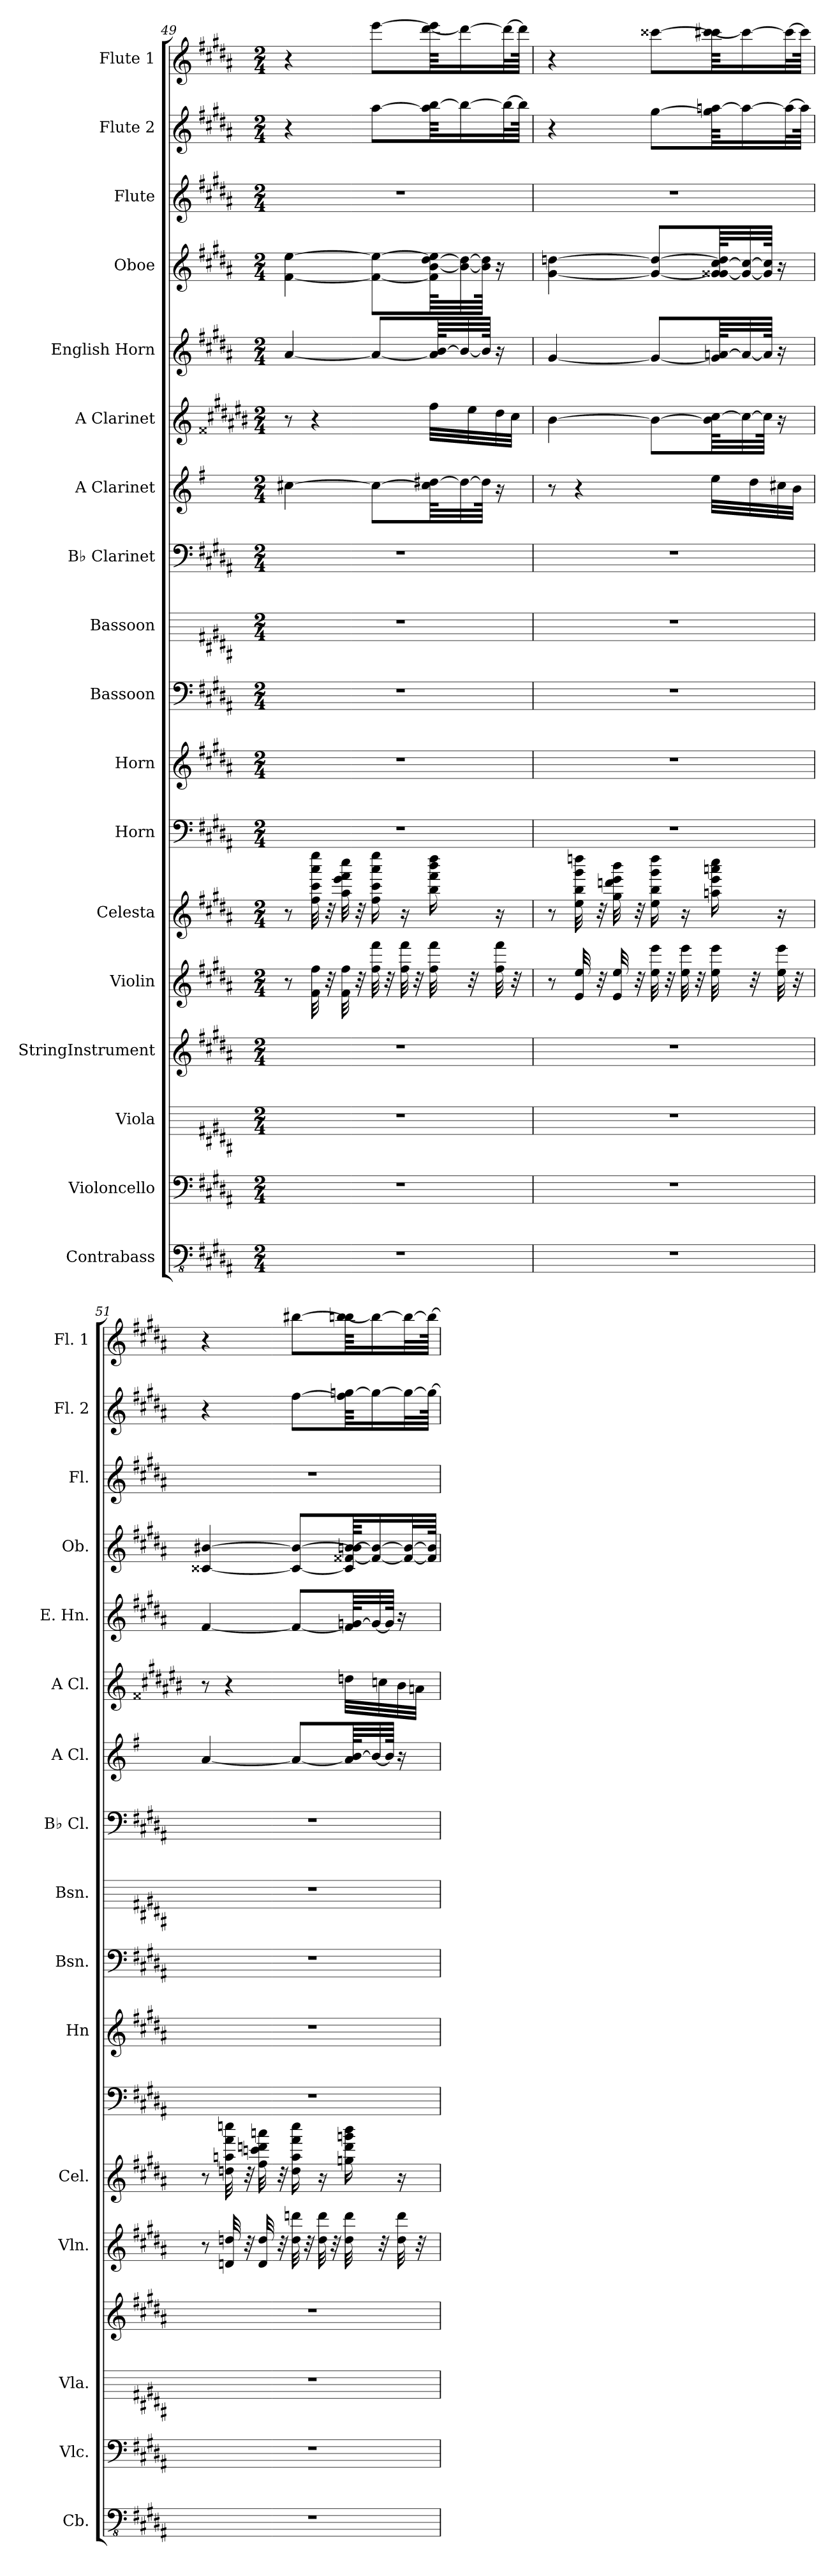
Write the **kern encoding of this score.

**kern	**kern	**kern	**kern	**kern	**kern	**kern	**kern	**kern	**kern	**kern	**kern	**kern	**kern	**kern	**kern	**kern	**kern
*part18	*part17	*part16	*part15	*part14	*part13	*part12	*part11	*part10	*part9	*part8	*part7	*part6	*part5	*part4	*part3	*part2	*part1
*staff18	*staff17	*staff16	*staff15	*staff14	*staff13	*staff12	*staff11	*staff10	*staff9	*staff8	*staff7	*staff6	*staff5	*staff4	*staff3	*staff2	*staff1
*I"Contrabass	*I"Violoncello	*I"Viola	*I"StringInstrument	*I"Violin	*I"Celesta	*I"Horn	*I"Horn	*I"Bassoon	*I"Bassoon	*I"B♭ Clarinet	*I"A Clarinet	*I"A Clarinet	*I"English Horn	*I"Oboe	*I"Flute	*I"Flute 2	*I"Flute 1
*I'Cb.	*I'Vlc.	*I'Vla.	*	*I'Vln.	*I'Cel.	*	*I'Hn	*I'Bsn.	*I'Bsn.	*I'B♭ Cl.	*I'A Cl.	*I'A Cl.	*I'E. Hn.	*I'Ob.	*I'Fl.	*I'Fl. 2	*I'Fl. 1
*clefFv4	*clefF4	*	*clefG2	*clefG2	*	*clefF4	*clefG2	*clefF4	*	*clefF4	*clefG2	*clefG2	*clefG2	*clefG2	*clefG2	*clefG2	*clefG2
*ITrd7c12	*	*	*	*	*	*ITrd4c7	*ITrd4c7	*	*	*ITrd1c2	*ITrd2c3	*ITrd2c3	*ITrd4c7	*	*	*	*
*k[f#c#g#d#a#]	*k[f#c#g#d#a#]	*k[f#c#g#d#a#]	*k[f#c#g#d#a#]	*k[f#c#g#d#a#]	*k[f#c#g#d#a#]	*k[f#c#g#d#]	*k[f#c#g#d#]	*k[f#c#g#d#a#]	*k[f#c#g#d#a#]	*k[f#c#g#]	*k[f#c#g#d#]	*k[f##c#g#d#a#e#b#]	*k[f#c#g#d#]	*k[f#c#g#d#a#]	*k[f#c#g#d#a#]	*k[f#c#g#d#a#]	*k[f#c#g#d#a#]
*B:	*B:	*B:	*B:	*B:	*B:	*E:	*E:	*B:	*B:	*A:	*E:	*G#:	*E:	*B:	*B:	*B:	*B:
*M2/4	*M2/4	*M2/4	*M2/4	*M2/4	*M2/4	*M2/4	*M2/4	*M2/4	*M2/4	*M2/4	*M2/4	*M2/4	*M2/4	*M2/4	*M2/4	*M2/4	*M2/4
=49	=49	=49	=49	=49	=49	=49	=49	=49	=49	=49	=49	=49	=49	=49	=49	=49	=49
2r	2r	2r	2r	8r	8r	2r	2r	2r	2r	2r	[4a#X\	8r	[4d#/	[4f#\ [4ee\	2r	4r	4r
.	.	.	.	32f#\ 32ff#\	32ff#\ 32ccc#\ 32aaa#\ 32eeee\	.	.	.	.	.	.	4r	.	.	.	.	.
.	.	.	.	32r	32r	.	.	.	.	.	.	.	.	.	.	.	.
.	.	.	.	32f#\ 32ff#\	32aa#\ 32eee\ 32fff#\ 32cccc#\	.	.	.	.	.	.	.	.	.	.	.	.
.	.	.	.	32r	32r	.	.	.	.	.	.	.	.	.	.	.	.
.	.	.	.	32ff#\ 32fff#\	16ff#\ 16ccc#\ 16aaa#\ 16eeee\	.	.	.	.	.	8a#\L_	.	8d#/L_	8f#\_ 8ee\_L	.	[8aa#\L	[8eee\L
.	.	.	.	32r	.	.	.	.	.	.	.	.	.	.	.	.	.
.	.	.	.	32ff#\ 32fff#\	16r	.	.	.	.	.	.	.	.	.	.	.	.
.	.	.	.	32r	.	.	.	.	.	.	.	.	.	.	.	.	.
.	.	.	.	32ff#\ 32fff#\	16bb\ 16fff#\ 16bbb\ 16dddd#\	.	.	.	.	.	64a#\] [64b#X\KLL	32dd#\LLL	64d#/] [64e/KLL	64f#\] [64b\ [64dd#\ 64ee\]KLL	.	64aa#\] [64bb\KKL	[64ddd#\ 64eee\]KKL
.	.	.	.	.	.	.	.	.	.	.	32b#\_	.	32e/_	32b\_ 32dd#\_	.	16bb\_	16ddd#\_
.	.	.	.	32r	.	.	.	.	.	.	.	32cc#\	.	.	.	.	.
.	.	.	.	.	.	.	.	.	.	.	64b#\JJJk]	.	64e/JJJk]	64b\] 64dd#\]JJJk	.	.	.
.	.	.	.	32ff#\ 32fff#\	16r	.	.	.	.	.	16r	32b#\	16r	16r	.	.	.
.	.	.	.	.	.	.	.	.	.	.	.	.	.	.	.	32bb\L_	32ddd#\L_
.	.	.	.	32r	.	.	.	.	.	.	.	32a#\JJJ	.	.	.	.	.
.	.	.	.	.	.	.	.	.	.	.	.	.	.	.	.	64bb\JJJk]	64ddd#\JJJk]
!!LO:PB:g=z
=50	=50	=50	=50	=50	=50	=50	=50	=50	=50	=50	=50	=50	=50	=50	=50	=50	=50
2r	2r	2r	2r	8r	8r	2r	2r	2r	2r	2r	8r	[4g#\	[4c#/	[4g#\ [4ddn\	2r	4r	4r
.	.	.	.	32e/ 32ee/	32ee\ 32bb\ 32ggg#\ 32ddddn\	.	.	.	.	.	4r	.	.	.	.	.	.
.	.	.	.	32r	32r	.	.	.	.	.	.	.	.	.	.	.	.
.	.	.	.	32e/ 32ee/	32gg#\ 32dddn\ 32eee\ 32bbb\	.	.	.	.	.	.	.	.	.	.	.	.
.	.	.	.	32r	32r	.	.	.	.	.	.	.	.	.	.	.	.
.	.	.	.	32ee\ 32eee\	16ee\ 16bb\ 16ggg#\ 16dddd\	.	.	.	.	.	.	8g#\L_	8c#/L_	8g#/_ 8dd/_L	.	[8gg#\L	[8ccc##X\L
.	.	.	.	32r	.	.	.	.	.	.	.	.	.	.	.	.	.
.	.	.	.	32ee\ 32eee\	16r	.	.	.	.	.	.	.	.	.	.	.	.
.	.	.	.	32r	.	.	.	.	.	.	.	.	.	.	.	.	.
.	.	.	.	32ee\ 32eee\	16aan\ 16eee\ 16aaan\ 16cccc#\	.	.	.	.	.	32cc#\LLL	64g#\] [64a#\KLL	64c#/] [64dn/KLL	64g#/] [64g##/ [64cc#/ 64dd/]KLL	.	64gg#\] [64aan\KKL	[64ccc#X\ 64ccc##\]KKL
.	.	.	.	.	.	.	.	.	.	.	.	32a#\_	32d/_	32g##/_ 32cc#/_	.	16aa\_	16ccc#\_
.	.	.	.	32r	.	.	.	.	.	.	32b\	.	.	.	.	.	.
.	.	.	.	.	.	.	.	.	.	.	.	64a#\JJJk]	64d/JJJk]	64g##/] 64cc#/]JJJk	.	.	.
.	.	.	.	32ee\ 32eee\	16r	.	.	.	.	.	32a#X\	16r	16r	16r	.	.	.
.	.	.	.	.	.	.	.	.	.	.	.	.	.	.	.	32aa\L_	32ccc#\L_
.	.	.	.	32r	.	.	.	.	.	.	32g#\JJJ	.	.	.	.	.	.
.	.	.	.	.	.	.	.	.	.	.	.	.	.	.	.	64aa\JJJk]	64ccc#\JJJk]
=51	=51	=51	=51	=51	=51	=51	=51	=51	=51	=51	=51	=51	=51	=51	=51	=51	=51
2r	2r	2r	2r	8r	8r	2r	2r	2r	2r	2r	[4f#/	8r	[4B/	[4c##X/ [4b#X/	2r	4r	4r
.	.	.	.	32dn/ 32ddn/	32ddn\ 32aan\ 32fff#\ 32ccccn\	.	.	.	.	.	.	4r	.	.	.	.	.
.	.	.	.	32r	32r	.	.	.	.	.	.	.	.	.	.	.	.
.	.	.	.	32d/ 32dd/	32ff#\ 32cccn\ 32dddn\ 32aaan\	.	.	.	.	.	.	.	.	.	.	.	.
.	.	.	.	32r	32r	.	.	.	.	.	.	.	.	.	.	.	.
.	.	.	.	32dd\ 32dddn\	16dd\ 16aa\ 16fff#\ 16cccc\	.	.	.	.	.	8f#/L_	.	8B/L_	8c##/_ 8b#/_L	.	[8ff#\L	[8bb#X\L
.	.	.	.	32r	.	.	.	.	.	.	.	.	.	.	.	.	.
.	.	.	.	32dd\ 32ddd\	16r	.	.	.	.	.	.	.	.	.	.	.	.
.	.	.	.	32r	.	.	.	.	.	.	.	.	.	.	.	.	.
.	.	.	.	32dd\ 32ddd\	16ggn\ 16ddd\ 16gggn\ 16bbb\	.	.	.	.	.	64f#/] [64g#/KLL	32bn\LLL	64B/] [64cn/KLL	64c##/] [64f##X/ [64bn/ 64b#/]KKL	.	64ff#\] [64ggn\KKL	[64bbn\ 64bb#\]KKL
.	.	.	.	.	.	.	.	.	.	.	32g#/_	.	32c/_	16f##/_ 16b/_	.	16gg\_	16bb\_
.	.	.	.	32r	.	.	.	.	.	.	.	32an\	.	.	.	.	.
.	.	.	.	.	.	.	.	.	.	.	64g#/JJJk]	.	64c/JJJk]	.	.	.	.
.	.	.	.	32dd\ 32ddd\	16r	.	.	.	.	.	16r	32g#\	16r	.	.	.	.
.	.	.	.	.	.	.	.	.	.	.	.	.	.	32f##/_ 32b/_L	.	32gg\L_	32bb\L_
.	.	.	.	32r	.	.	.	.	.	.	.	32f#X\JJJ	.	.	.	.	.
.	.	.	.	.	.	.	.	.	.	.	.	.	.	64f##/] 64b/]JJJk	.	64gg\JJJk_	64bb\JJJk_
=	=	=	=	=	=	=	=	=	=	=	=	=	=	=	=	=	=
*-	*-	*-	*-	*-	*-	*-	*-	*-	*-	*-	*-	*-	*-	*-	*-	*-	*-
